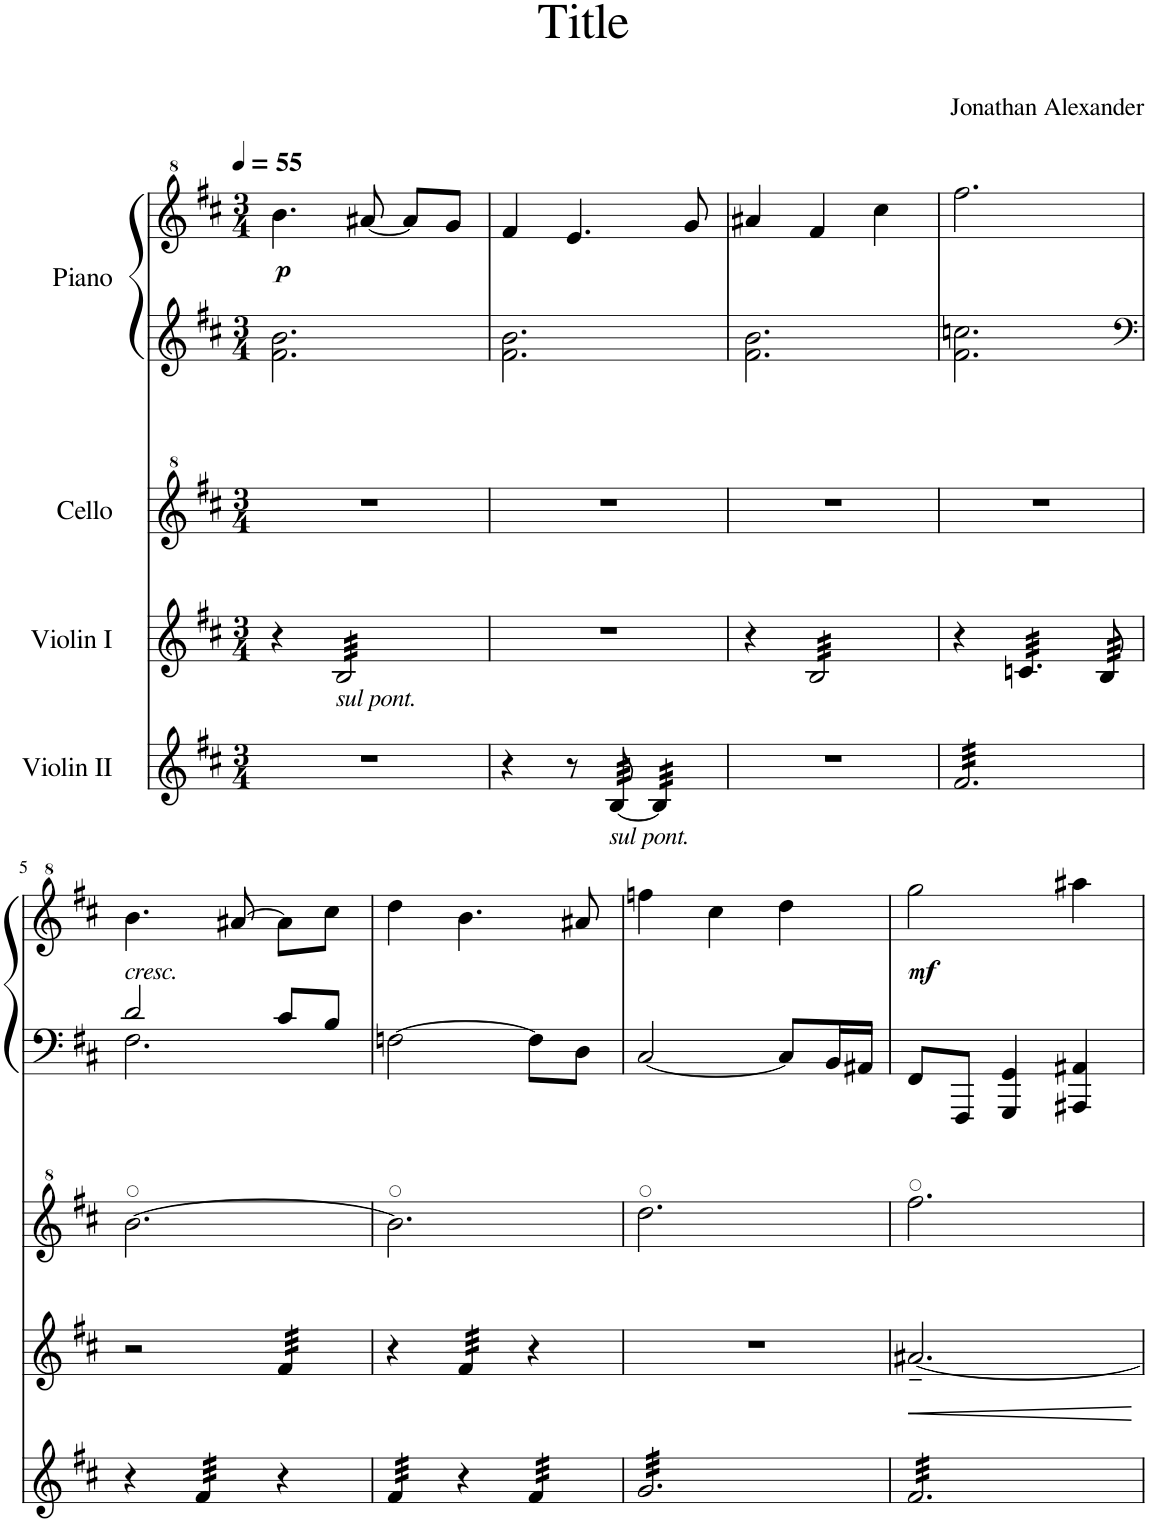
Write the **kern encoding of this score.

**kern	**kern	**dynam	**kern	**kern	**kern
*part4	*part3	*part3	*part2	*part1	*part1
*staff5	*staff4	*staff4	*staff3	*staff2	*staff1
*I"Violin II	*I"Violin I	*	*I"Cello	*I"Piano	*
*clefG2	*clefG2	*	*clefG^2	*clefG2	*clefG^2
*k[f#c#]	*k[f#c#]	*	*k[f#c#]	*k[f#c#]	*k[f#c#]
*M3/4	*M3/4	*	*M3/4	*M3/4	*M3/4
*MM55	*MM55	*	*MM55	*MM55	*MM55
=1	=1	=1	=1	=1	=1
2.r	4r	.	2.r	2.f#\ 2.b\	4.bb\
!	!LO:TX:b:i:t=sul pont.	!	!	!	!
*	*tremolo	*	*	*	*
.	32B/LLL	.	.	.	.
.	32B/	.	.	.	.
.	32B/	.	.	.	.
.	32B/	.	.	.	.
.	32B/	.	.	.	[8aa#X/
.	32B/	.	.	.	.
.	32B/	.	.	.	.
.	32B/	.	.	.	.
.	32B/	.	.	.	8aa#/L]
.	32B/	.	.	.	.
.	32B/	.	.	.	.
.	32B/	.	.	.	.
.	32B/	.	.	.	8gg/J
.	32B/	.	.	.	.
.	32B/	.	.	.	.
.	32B/JJJ	.	.	.	.
=2	=2	=2	=2	=2	=2
4r	2.r	.	2.r	2.f#\ 2.b\	4ff#/
8r	.	.	.	.	4.ee/
!LO:TX:b:i:t=sul pont.	!	!	!	!	!
*tremolo	*	*	*	*	*
[64B/	.	.	.	.	.
64B/	.	.	.	.	.
64B/	.	.	.	.	.
64B/	.	.	.	.	.
64B/	.	.	.	.	.
64B/	.	.	.	.	.
64B/	.	.	.	.	.
64B/	.	.	.	.	.
32B/]LLL	.	.	.	.	.
32B/	.	.	.	.	.
32B/	.	.	.	.	.
32B/	.	.	.	.	.
32B/	.	.	.	.	8gg/
32B/	.	.	.	.	.
32B/	.	.	.	.	.
32B/JJJ	.	.	.	.	.
=3	=3	=3	=3	=3	=3
2.r	4r	.	2.r	2.f#\ 2.b\	4aa#X/
.	32B/LLL	.	.	.	4ff#/
.	32B/	.	.	.	.
.	32B/	.	.	.	.
.	32B/	.	.	.	.
.	32B/	.	.	.	.
.	32B/	.	.	.	.
.	32B/	.	.	.	.
.	32B/	.	.	.	.
.	32B/	.	.	.	4ccc#\
.	32B/	.	.	.	.
.	32B/	.	.	.	.
.	32B/	.	.	.	.
.	32B/	.	.	.	.
.	32B/	.	.	.	.
.	32B/	.	.	.	.
.	32B/JJJ	.	.	.	.
=4	=4	=4	=4	=4	=4
32f#/LLL	4r	.	2.r	2.f#\ 2.ccn\	2.fff#\
32f#/	.	.	.	.	.
32f#/	.	.	.	.	.
32f#/	.	.	.	.	.
32f#/	.	.	.	.	.
32f#/	.	.	.	.	.
32f#/	.	.	.	.	.
32f#/	.	.	.	.	.
32f#/	32cn/LLL	.	.	.	.
32f#/	32cn/	.	.	.	.
32f#/	32cn/	.	.	.	.
32f#/	32cn/	.	.	.	.
32f#/	32cn/	.	.	.	.
32f#/	32cn/	.	.	.	.
32f#/	32cn/	.	.	.	.
32f#/	32cn/	.	.	.	.
32f#/	32cn/	.	.	.	.
32f#/	32cn/	.	.	.	.
32f#/	32cn/	.	.	.	.
32f#/	32cn/JJJ	.	.	.	.
32f#/	64B/	.	.	.	.
.	64B/	.	.	.	.
32f#/	64B/	.	.	.	.
.	64B/	.	.	.	.
32f#/	64B/	.	.	.	.
.	64B/	.	.	.	.
32f#/JJJ	64B/	.	.	.	.
.	64B/	.	.	.	.
!!LO:LB:g=z
=5	=5	=5	=5	=5	=5
*	*	*	*	*clefF4	*
*	*	*	*	*^	*
!	!	!	!	!	!	!LO:TX:b:i:t=cresc.
4r	2r	.	[2.bb\	2d/	2.F#\	4.bb\
32f#/LLL	.	.	.	.	.	.
32f#/	.	.	.	.	.	.
32f#/	.	.	.	.	.	.
32f#/	.	.	.	.	.	.
32f#/	.	.	.	.	.	[8aa#X/
32f#/	.	.	.	.	.	.
32f#/	.	.	.	.	.	.
32f#/JJJ	.	.	.	.	.	.
4r	32f#/LLL	.	.	8c#/L	.	8aa#\L]
.	32f#/	.	.	.	.	.
.	32f#/	.	.	.	.	.
.	32f#/	.	.	.	.	.
.	32f#/	.	.	8B/J	.	8ccc#\J
.	32f#/	.	.	.	.	.
.	32f#/	.	.	.	.	.
.	32f#/JJJ	.	.	.	.	.
*	*	*	*	*v	*v	*
=6	=6	=6	=6	=6	=6
32f#/LLL	4r	.	2.bb\]	[2Fn\	4ddd\
32f#/	.	.	.	.	.
32f#/	.	.	.	.	.
32f#/	.	.	.	.	.
32f#/	.	.	.	.	.
32f#/	.	.	.	.	.
32f#/	.	.	.	.	.
32f#/JJJ	.	.	.	.	.
4r	32f#/LLL	.	.	.	4.bb\
.	32f#/	.	.	.	.
.	32f#/	.	.	.	.
.	32f#/	.	.	.	.
.	32f#/	.	.	.	.
.	32f#/	.	.	.	.
.	32f#/	.	.	.	.
.	32f#/JJJ	.	.	.	.
*	*Xtremolo	*	*	*	*
32f#/LLL	4r	.	.	8F\L]	.
32f#/	.	.	.	.	.
32f#/	.	.	.	.	.
32f#/	.	.	.	.	.
32f#/	.	.	.	8D\J	8aa#X/
32f#/	.	.	.	.	.
32f#/	.	.	.	.	.
32f#/JJJ	.	.	.	.	.
=7	=7	=7	=7	=7	=7
32g/LLL	2.r	.	2.ddd\	[2C#/	4fffn\
32g/	.	.	.	.	.
32g/	.	.	.	.	.
32g/	.	.	.	.	.
32g/	.	.	.	.	.
32g/	.	.	.	.	.
32g/	.	.	.	.	.
32g/	.	.	.	.	.
32g/	.	.	.	.	4ccc#\
32g/	.	.	.	.	.
32g/	.	.	.	.	.
32g/	.	.	.	.	.
32g/	.	.	.	.	.
32g/	.	.	.	.	.
32g/	.	.	.	.	.
32g/	.	.	.	.	.
32g/	.	.	.	8C#/L]	4ddd\
32g/	.	.	.	.	.
32g/	.	.	.	.	.
32g/	.	.	.	.	.
32g/	.	.	.	16BB/L	.
32g/	.	.	.	.	.
32g/	.	.	.	16AA#X/JJ	.
32g/JJJ	.	.	.	.	.
=8	=8	=8	=8	=8	=8
!	!	!LO:HP:b	!	!	!
32f#/LLL	[2.a#X~/	<	2.fff#\	8FF#/L	2ggg\
32f#/	.	.	.	.	.
32f#/	.	.	.	.	.
32f#/	.	.	.	.	.
32f#/	.	.	.	8FFF#/J	.
32f#/	.	.	.	.	.
32f#/	.	.	.	.	.
32f#/	.	.	.	.	.
32f#/	.	.	.	4GGG/ 4GG/	.
32f#/	.	.	.	.	.
32f#/	.	.	.	.	.
32f#/	.	.	.	.	.
32f#/	.	.	.	.	.
32f#/	.	.	.	.	.
32f#/	.	.	.	.	.
32f#/	.	.	.	.	.
32f#/	.	.	.	4AAA#X/ 4AA#X/	4aaa#X\
32f#/	.	.	.	.	.
32f#/	.	.	.	.	.
32f#/	.	.	.	.	.
32f#/	.	.	.	.	.
32f#/	.	.	.	.	.
32f#/	.	.	.	.	.
32f#/JJJ	.	.	.	.	.
*Xtremolo	*	*	*	*	*
.	.	[	.	.	.
=	=	=	=	=	=
*-	*-	*-	*-	*-	*-
